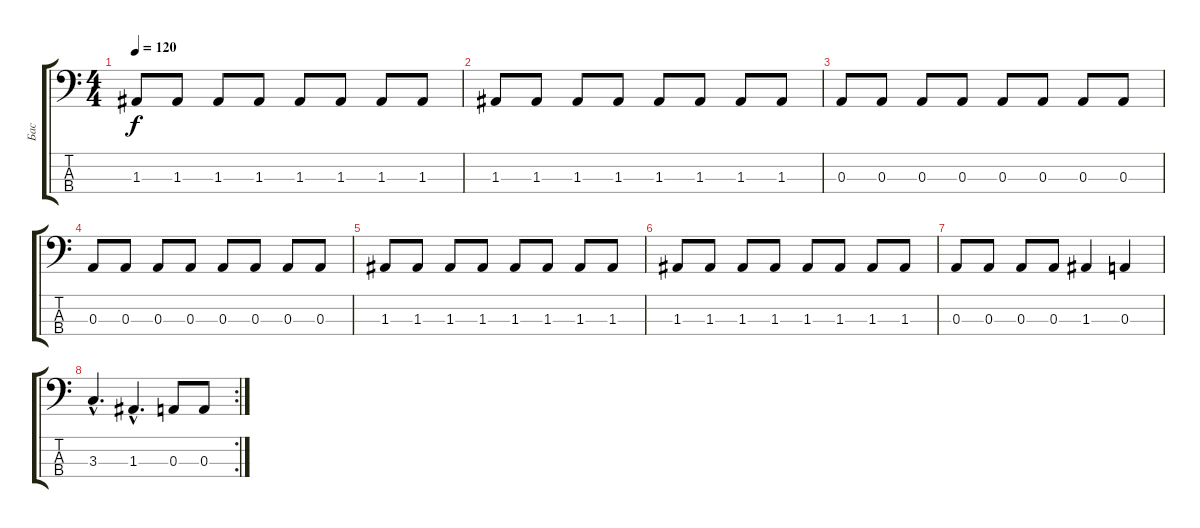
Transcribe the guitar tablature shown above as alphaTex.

\track ("Бас" "Бас") {instrument electricbassfinger}
\staff {score tabs}
\tuning (G2 D2 A1 E1) {hide}
\ts (4 4)
\tempo 120
\clef f4
\ks c
1.3.8{dy f} 1.3.8 1.3.8 1.3.8 1.3.8 1.3.8 1.3.8 1.3.8 |
1.3.8 1.3.8 1.3.8 1.3.8 1.3.8 1.3.8 1.3.8 1.3.8 |
0.3.8 0.3.8 0.3.8 0.3.8 0.3.8 0.3.8 0.3.8 0.3.8 |
0.3.8 0.3.8 0.3.8 0.3.8 0.3.8 0.3.8 0.3.8 0.3.8 |
1.3.8 1.3.8 1.3.8 1.3.8 1.3.8 1.3.8 1.3.8 1.3.8 |
1.3.8 1.3.8 1.3.8 1.3.8 1.3.8 1.3.8 1.3.8 1.3.8 |
0.3.8 0.3.8 0.3.8 0.3.8 1.3.4 0.3.4 |
\rc 2
3.3{hac}.4{d} 1.3{hac}.4{d} 0.3.8 0.3.8
